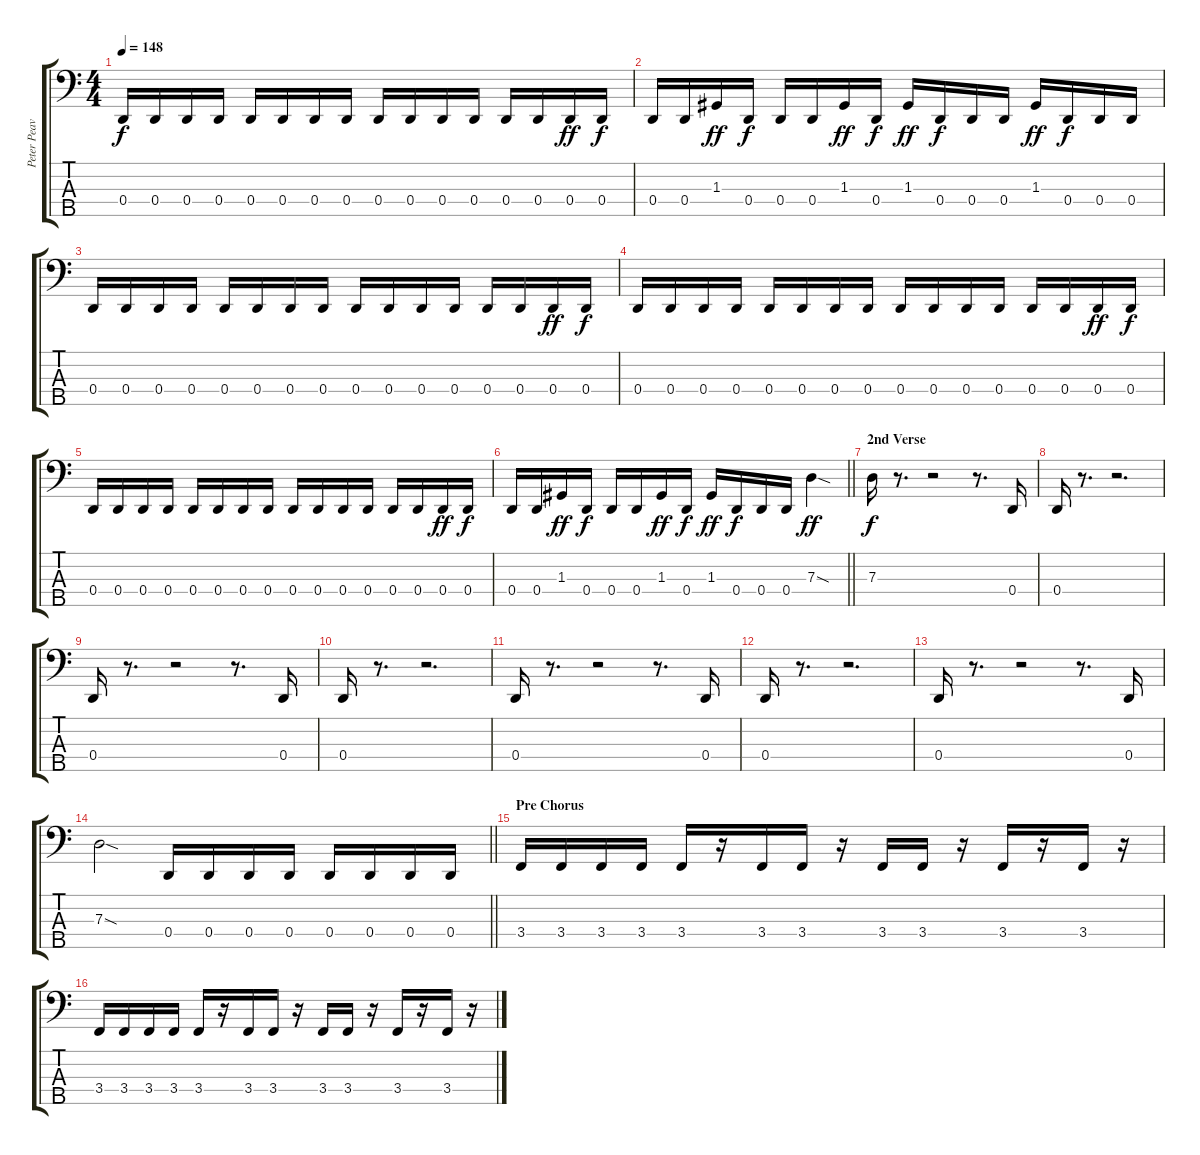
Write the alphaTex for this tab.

\track ("Peter Peavey Wagner" "Peter Peav") {instrument electricbasspick}
\staff {score tabs}
\tuning (F2 C2 G1 D1 A0) {hide}
\ts (4 4)
\tempo 148
\clef f4
\ks c
0.4.16{dy f} 0.4.16 0.4.16 0.4.16 0.4.16 0.4.16 0.4.16 0.4.16 0.4.16 0.4.16 0.4.16 0.4.16 0.4.16 0.4.16 0.4.16{dy ff} 0.4.16{dy f} |
0.4.16 0.4.16 1.3.16{dy ff} 0.4.16{dy f} 0.4.16 0.4.16 1.3.16{dy ff} 0.4.16{dy f} 1.3.16{dy ff} 0.4.16{dy f} 0.4.16 0.4.16 1.3.16{dy ff} 0.4.16{dy f} 0.4.16 0.4.16 |
0.4.16 0.4.16 0.4.16 0.4.16 0.4.16 0.4.16 0.4.16 0.4.16 0.4.16 0.4.16 0.4.16 0.4.16 0.4.16 0.4.16 0.4.16{dy ff} 0.4.16{dy f} |
0.4.16 0.4.16 0.4.16 0.4.16 0.4.16 0.4.16 0.4.16 0.4.16 0.4.16 0.4.16 0.4.16 0.4.16 0.4.16 0.4.16 0.4.16{dy ff} 0.4.16{dy f} |
0.4.16 0.4.16 0.4.16 0.4.16 0.4.16 0.4.16 0.4.16 0.4.16 0.4.16 0.4.16 0.4.16 0.4.16 0.4.16 0.4.16 0.4.16{dy ff} 0.4.16{dy f} |
\barLineRight lightlight
0.4.16 0.4.16 1.3.16{dy ff} 0.4.16{dy f} 0.4.16 0.4.16 1.3.16{dy ff} 0.4.16{dy f} 1.3.16{dy ff} 0.4.16{dy f} 0.4.16 0.4.16 7.3{sod}.4{dy ff} |
\section ("" "2nd Verse")
7.3.16{dy f} r.8{d} r.2 r.8{d} 0.4.16 |
0.4.16 r.8{d} r.2{d} |
0.4.16 r.8{d} r.2 r.8{d} 0.4.16 |
0.4.16 r.8{d} r.2{d} |
0.4.16 r.8{d} r.2 r.8{d} 0.4.16 |
0.4.16 r.8{d} r.2{d} |
0.4.16 r.8{d} r.2 r.8{d} 0.4.16 |
\barLineRight lightlight
7.3{sod}.2 0.4.16 0.4.16 0.4.16 0.4.16 0.4.16 0.4.16 0.4.16 0.4.16 |
\section ("" "Pre Chorus")
3.4.16 3.4.16 3.4.16 3.4.16 3.4.16 r.16 3.4.16 3.4.16 r.16 3.4.16 3.4.16 r.16 3.4.16 r.16 3.4.16 r.16 |
3.4.16 3.4.16 3.4.16 3.4.16 3.4.16 r.16 3.4.16 3.4.16 r.16 3.4.16 3.4.16 r.16 3.4.16 r.16 3.4.16 r.16
